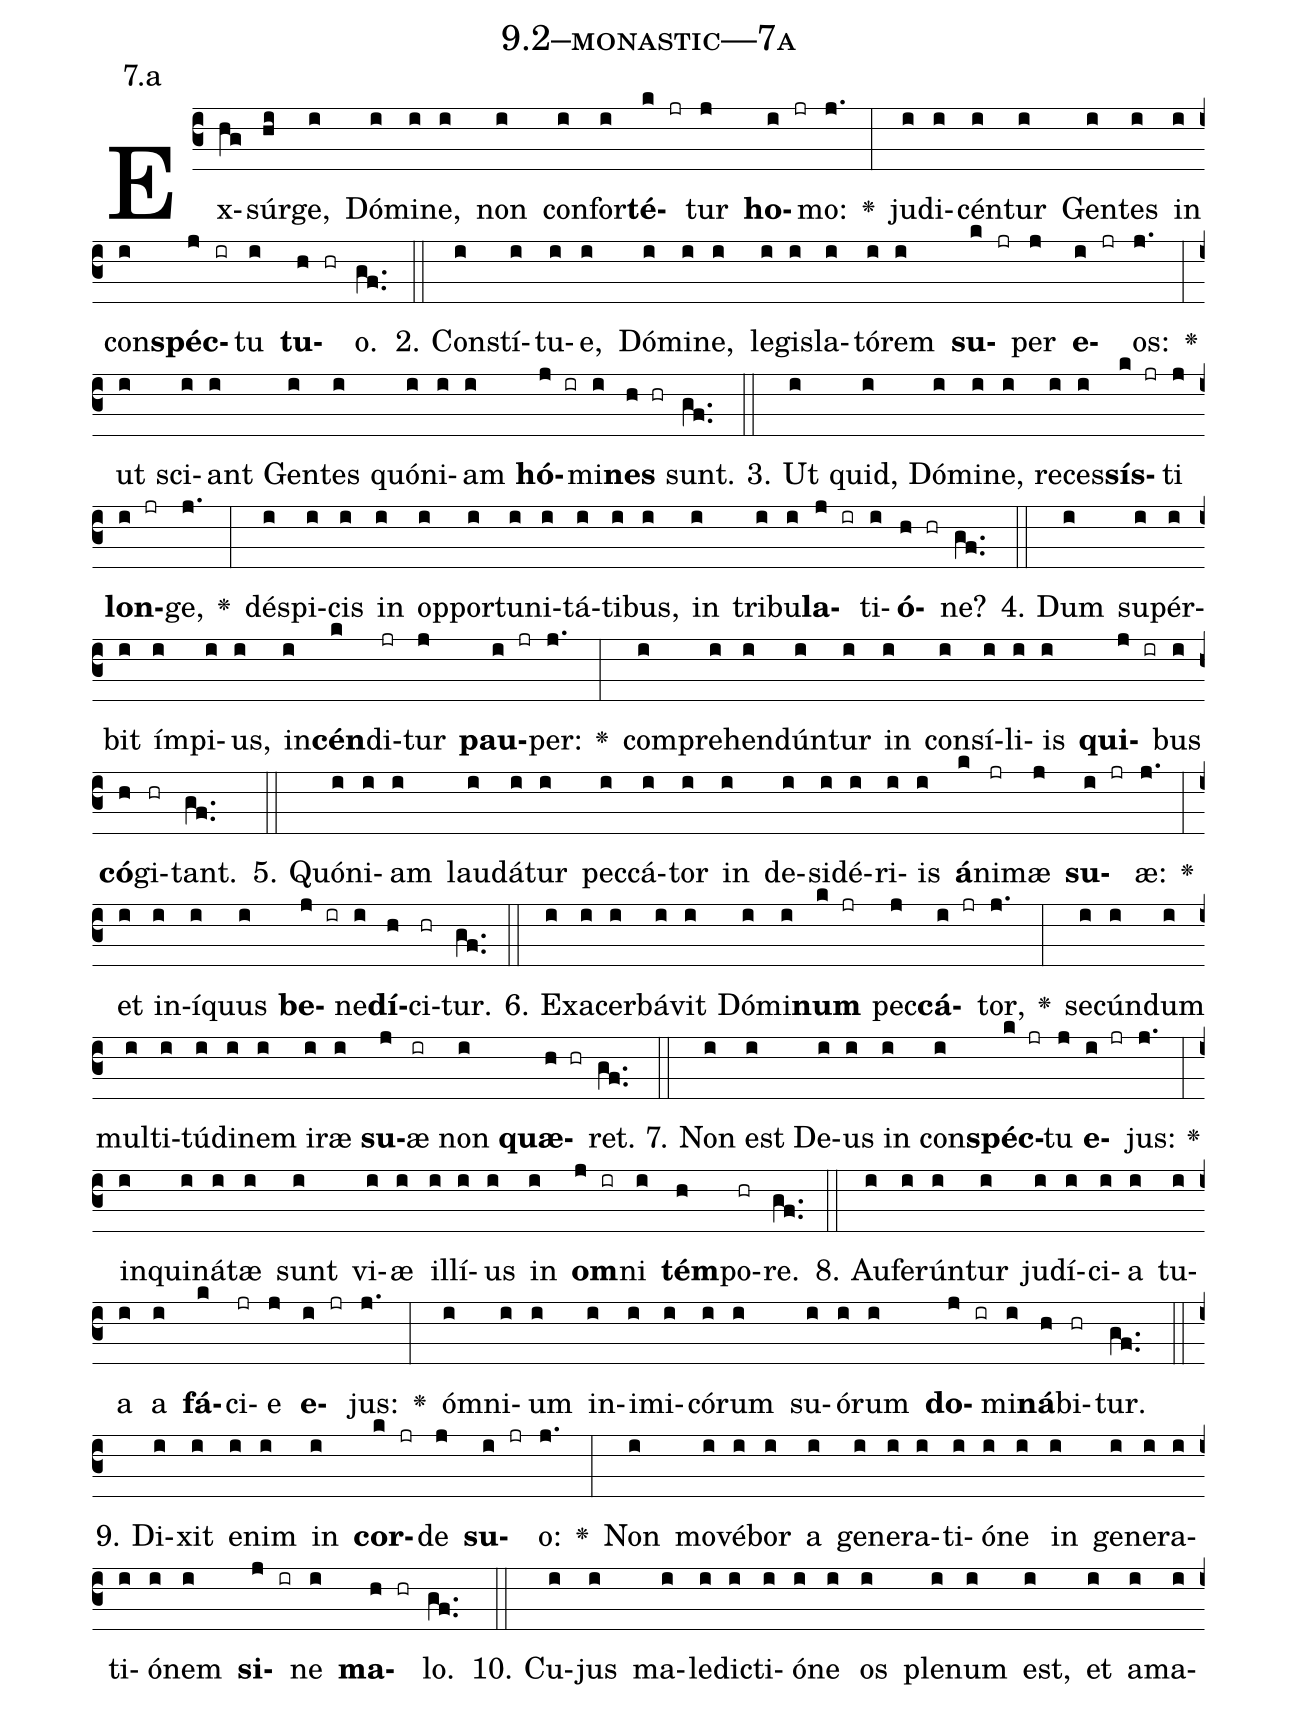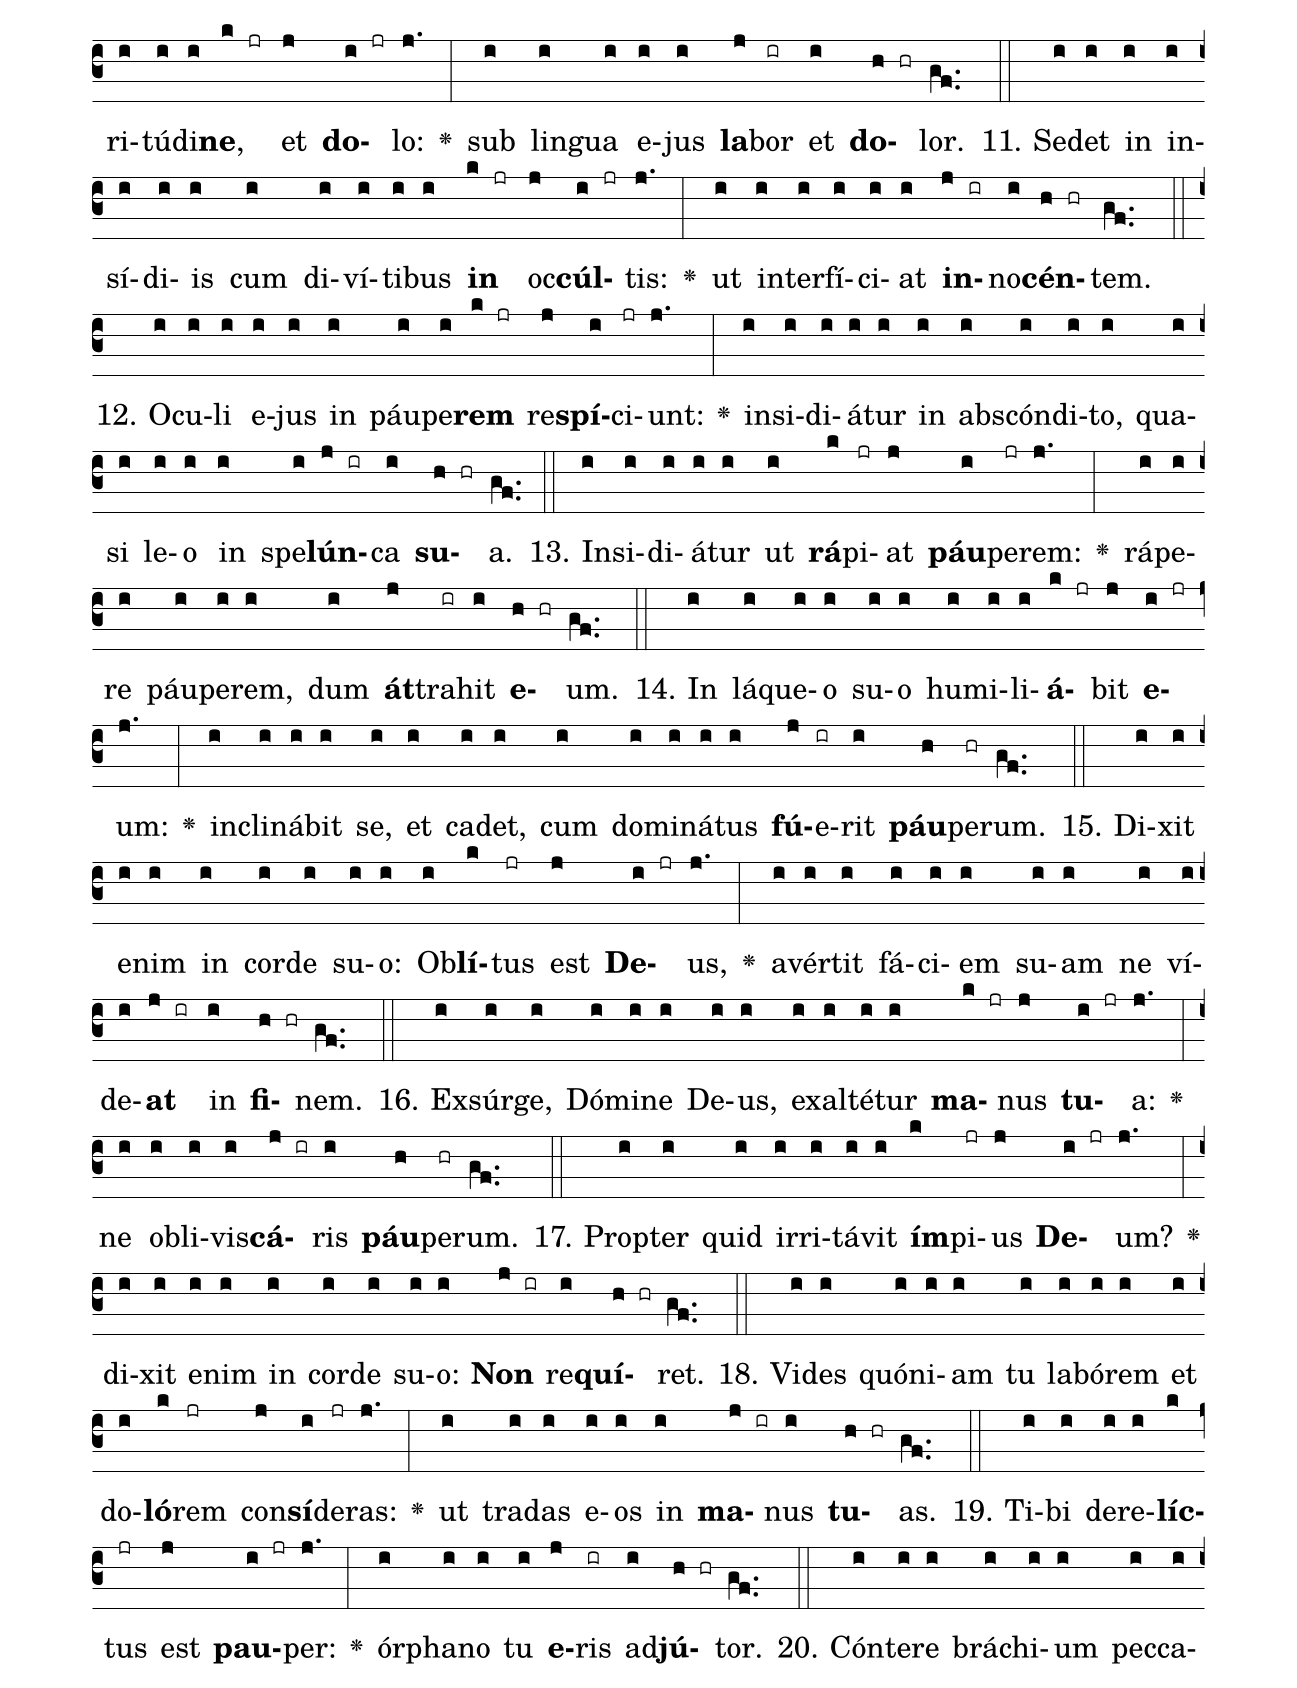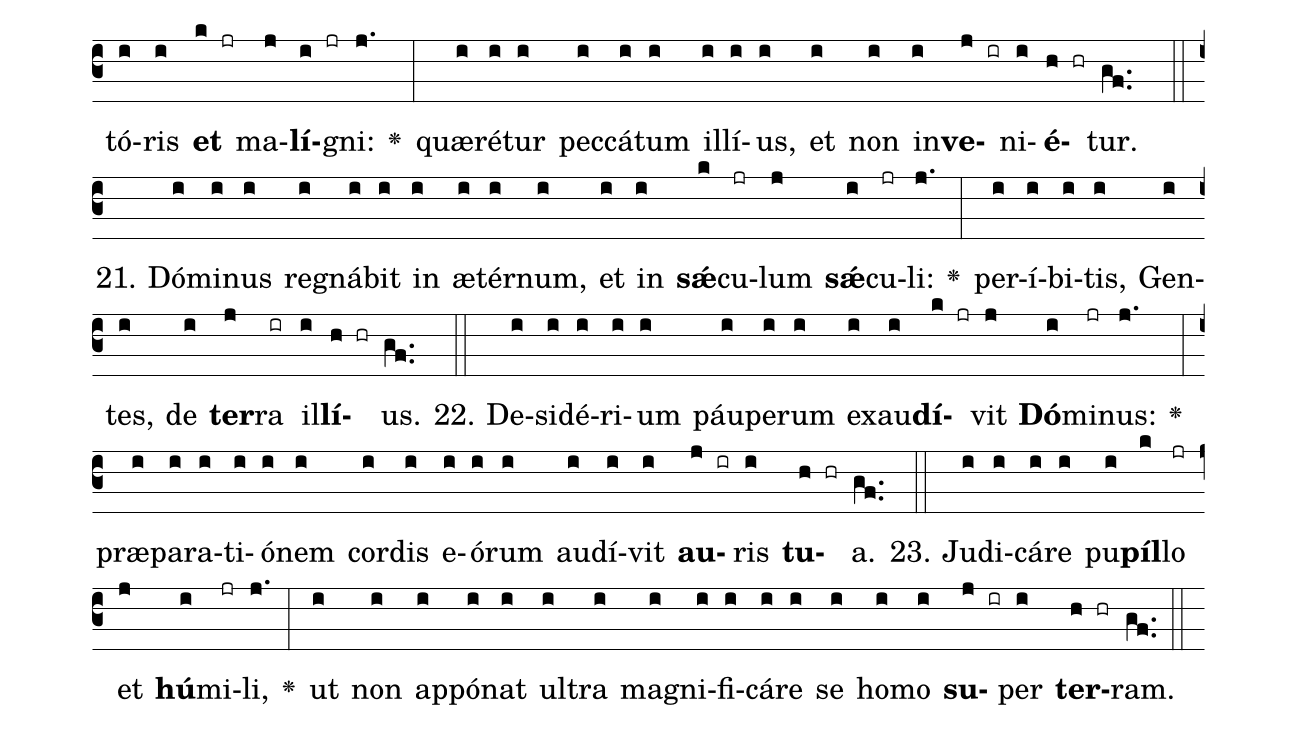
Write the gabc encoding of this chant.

name: 9.2--monastic---7a;
annotation: 7.a;
%%
(c3)Ex(hg)súr(hi)ge,(i) Dó(i)mi(i)ne,(i) non(i) con(i)for(i)<b>té</b>(k jr)tur(j) <b>ho</b>(i jr)mo:(j.) <v>\greheightstar</v>(:) ju(i)di(i)cén(i)tur(i) Gen(i)tes(i) in(i) con(i)<b>spéc</b>(j ir)tu(i) <b>tu</b>(h hr)o.(gf..) (::)
2. Con(i)stí(i)tu(i)e,(i) Dó(i)mi(i)ne,(i) le(i)gis(i)la(i)tó(i)rem(i) <b>su</b>(k jr)per(j) <b>e</b>(i jr)os:(j.) <v>\greheightstar</v>(:) ut(i) sci(i)ant(i) Gen(i)tes(i) quón(i)i(i)am(i) <b>hó</b>(j ir)mi(i)<b>nes</b>(h hr) sunt.(gf..) (::)
3. Ut(i) quid,(i) Dó(i)mi(i)ne,(i) re(i)ces(i)<b>sís</b>(k jr)ti(j) <b>lon</b>(i jr)ge,(j.) <v>\greheightstar</v>(:) dé(i)spi(i)cis(i) in(i) op(i)por(i)tu(i)ni(i)tá(i)ti(i)bus,(i) in(i) tri(i)bu(i)<b>la</b>(j ir)ti(i)<b>ó</b>(h hr)ne?(gf..) (::)
4. Dum(i) su(i)pér(i)bit(i) ím(i)pi(i)us,(i) in(i)<b>cén</b>(k)di(jr)tur(j) <b>pau</b>(i jr)per:(j.) <v>\greheightstar</v>(:) com(i)pre(i)hen(i)dún(i)tur(i) in(i) con(i)sí(i)li(i)is(i) <b>qui</b>(j ir)bus(i) <b>có</b>(h)gi(hr)tant.(gf..) (::)
5. Quón(i)i(i)am(i) lau(i)dá(i)tur(i) pec(i)cá(i)tor(i) in(i) de(i)si(i)dé(i)ri(i)is(i) <b>á</b>(k)ni(jr)mæ(j) <b>su</b>(i jr)æ:(j.) <v>\greheightstar</v>(:) et(i) in(i)í(i)quus(i) <b>be</b>(j ir)ne(i)<b>dí</b>(h)ci(hr)tur.(gf..) (::)
6. Ex(i)a(i)cer(i)bá(i)vit(i) Dó(i)mi(i)<b>num</b>(k jr) pec(j)<b>cá</b>(i jr)tor,(j.) <v>\greheightstar</v>(:) se(i)cún(i)dum(i) mul(i)ti(i)tú(i)di(i)nem(i) i(i)ræ(i) <b>su</b>(j)æ(ir) non(i) <b>quæ</b>(h hr)ret.(gf..) (::)
7. Non(i) est(i) De(i)us(i) in(i) con(i)<b>spéc</b>(k jr)tu(j) <b>e</b>(i jr)jus:(j.) <v>\greheightstar</v>(:) in(i)qui(i)ná(i)tæ(i) sunt(i) vi(i)æ(i) il(i)lí(i)us(i) in(i) <b>om</b>(j ir)ni(i) <b>tém</b>(h)po(hr)re.(gf..) (::)
8. Au(i)fe(i)rún(i)tur(i) ju(i)dí(i)ci(i)a(i) tu(i)a(i) a(i) <b>fá</b>(k)ci(jr)e(j) <b>e</b>(i jr)jus:(j.) <v>\greheightstar</v>(:) óm(i)ni(i)um(i) in(i)i(i)mi(i)có(i)rum(i) su(i)ó(i)rum(i) <b>do</b>(j ir)mi(i)<b>ná</b>(h)bi(hr)tur.(gf..) (::)
9. Di(i)xit(i) e(i)nim(i) in(i) <b>cor</b>(k jr)de(j) <b>su</b>(i jr)o:(j.) <v>\greheightstar</v>(:) Non(i) mo(i)vé(i)bor(i) a(i) ge(i)ne(i)ra(i)ti(i)ó(i)ne(i) in(i) ge(i)ne(i)ra(i)ti(i)ó(i)nem(i) <b>si</b>(j ir)ne(i) <b>ma</b>(h hr)lo.(gf..) (::)
10. Cu(i)jus(i) ma(i)le(i)dic(i)ti(i)ó(i)ne(i) os(i) ple(i)num(i) est,(i) et(i) a(i)ma(i)ri(i)tú(i)di(i)<b>ne</b>,(k jr) et(j) <b>do</b>(i jr)lo:(j.) <v>\greheightstar</v>(:) sub(i) lin(i)gua(i) e(i)jus(i) <b>la</b>(j)bor(ir) et(i) <b>do</b>(h hr)lor.(gf..) (::)
11. Se(i)det(i) in(i) in(i)sí(i)di(i)is(i) cum(i) di(i)ví(i)ti(i)bus(i) <b>in</b>(k jr) oc(j)<b>cúl</b>(i jr)tis:(j.) <v>\greheightstar</v>(:) ut(i) in(i)ter(i)fí(i)ci(i)at(i) <b>in</b>(j ir)no(i)<b>cén</b>(h hr)tem.(gf..) (::)
12. O(i)cu(i)li(i) e(i)jus(i) in(i) páu(i)pe(i)<b>rem</b>(k jr) re(j)<b>spí</b>(i)ci(jr)unt:(j.) <v>\greheightstar</v>(:) in(i)si(i)di(i)á(i)tur(i) in(i) abs(i)cón(i)di(i)to,(i) qua(i)si(i) le(i)o(i) in(i) spe(i)<b>lún</b>(j ir)ca(i) <b>su</b>(h hr)a.(gf..) (::)
13. In(i)si(i)di(i)á(i)tur(i) ut(i) <b>rá</b>(k)pi(jr)at(j) <b>páu</b>(i)pe(jr)rem:(j.) <v>\greheightstar</v>(:) rá(i)pe(i)re(i) páu(i)pe(i)rem,(i) dum(i) <b>át</b>(j)tra(ir)hit(i) <b>e</b>(h hr)um.(gf..) (::)
14. In(i) lá(i)que(i)o(i) su(i)o(i) hu(i)mi(i)li(i)<b>á</b>(k jr)bit(j) <b>e</b>(i jr)um:(j.) <v>\greheightstar</v>(:) in(i)cli(i)ná(i)bit(i) se,(i) et(i) ca(i)det,(i) cum(i) do(i)mi(i)ná(i)tus(i) <b>fú</b>(j)e(ir)rit(i) <b>páu</b>(h)pe(hr)rum.(gf..) (::)
15. Di(i)xit(i) e(i)nim(i) in(i) cor(i)de(i) su(i)o:(i) Ob(i)<b>lí</b>(k)tus(jr) est(j) <b>De</b>(i jr)us,(j.) <v>\greheightstar</v>(:) a(i)vér(i)tit(i) fá(i)ci(i)em(i) su(i)am(i) ne(i) ví(i)de(i)<b>at</b>(j ir) in(i) <b>fi</b>(h hr)nem.(gf..) (::)
16. Ex(i)súr(i)ge,(i) Dó(i)mi(i)ne(i) De(i)us,(i) ex(i)al(i)té(i)tur(i) <b>ma</b>(k jr)nus(j) <b>tu</b>(i jr)a:(j.) <v>\greheightstar</v>(:) ne(i) ob(i)li(i)vis(i)<b>cá</b>(j ir)ris(i) <b>páu</b>(h)pe(hr)rum.(gf..) (::)
17. Prop(i)ter(i) quid(i) ir(i)ri(i)tá(i)vit(i) <b>ím</b>(k)pi(jr)us(j) <b>De</b>(i jr)um?(j.) <v>\greheightstar</v>(:) di(i)xit(i) e(i)nim(i) in(i) cor(i)de(i) su(i)o:(i) <b>Non</b>(j ir) re(i)<b>quí</b>(h hr)ret.(gf..) (::)
18. Vi(i)des(i) quón(i)i(i)am(i) tu(i) la(i)bó(i)rem(i) et(i) do(i)<b>ló</b>(k)rem(jr) con(j)<b>sí</b>(i)de(jr)ras:(j.) <v>\greheightstar</v>(:) ut(i) tra(i)das(i) e(i)os(i) in(i) <b>ma</b>(j ir)nus(i) <b>tu</b>(h hr)as.(gf..) (::)
19. Ti(i)bi(i) de(i)re(i)<b>líc</b>(k)tus(jr) est(j) <b>pau</b>(i jr)per:(j.) <v>\greheightstar</v>(:) ór(i)pha(i)no(i) tu(i) <b>e</b>(j)ris(ir) ad(i)<b>jú</b>(h hr)tor.(gf..) (::)
20. Cón(i)te(i)re(i) brá(i)chi(i)um(i) pec(i)ca(i)tó(i)ris(i) <b>et</b>(k jr) ma(j)<b>lí</b>(i jr)gni:(j.) <v>\greheightstar</v>(:) quæ(i)ré(i)tur(i) pec(i)cá(i)tum(i) il(i)lí(i)us,(i) et(i) non(i) in(i)<b>ve</b>(j ir)ni(i)<b>é</b>(h hr)tur.(gf..) (::)
21. Dó(i)mi(i)nus(i) re(i)gná(i)bit(i) in(i) æ(i)tér(i)num,(i) et(i) in(i) <b>sǽ</b>(k)cu(jr)lum(j) <b>sǽ</b>(i)cu(jr)li:(j.) <v>\greheightstar</v>(:) per(i)í(i)bi(i)tis,(i) Gen(i)tes,(i) de(i) <b>ter</b>(j)ra(ir) il(i)<b>lí</b>(h hr)us.(gf..) (::)
22. De(i)si(i)dé(i)ri(i)um(i) páu(i)pe(i)rum(i) ex(i)au(i)<b>dí</b>(k jr)vit(j) <b>Dó</b>(i)mi(jr)nus:(j.) <v>\greheightstar</v>(:) præ(i)pa(i)ra(i)ti(i)ó(i)nem(i) cor(i)dis(i) e(i)ó(i)rum(i) au(i)dí(i)vit(i) <b>au</b>(j ir)ris(i) <b>tu</b>(h hr)a.(gf..) (::)
23. Ju(i)di(i)cá(i)re(i) pu(i)<b>píl</b>(k)lo(jr) et(j) <b>hú</b>(i)mi(jr)li,(j.) <v>\greheightstar</v>(:) ut(i) non(i) ap(i)pó(i)nat(i) ul(i)tra(i) ma(i)gni(i)fi(i)cá(i)re(i) se(i) ho(i)mo(i) <b>su</b>(j ir)per(i) <b>ter</b>(h hr)ram.(gf..) (::)
